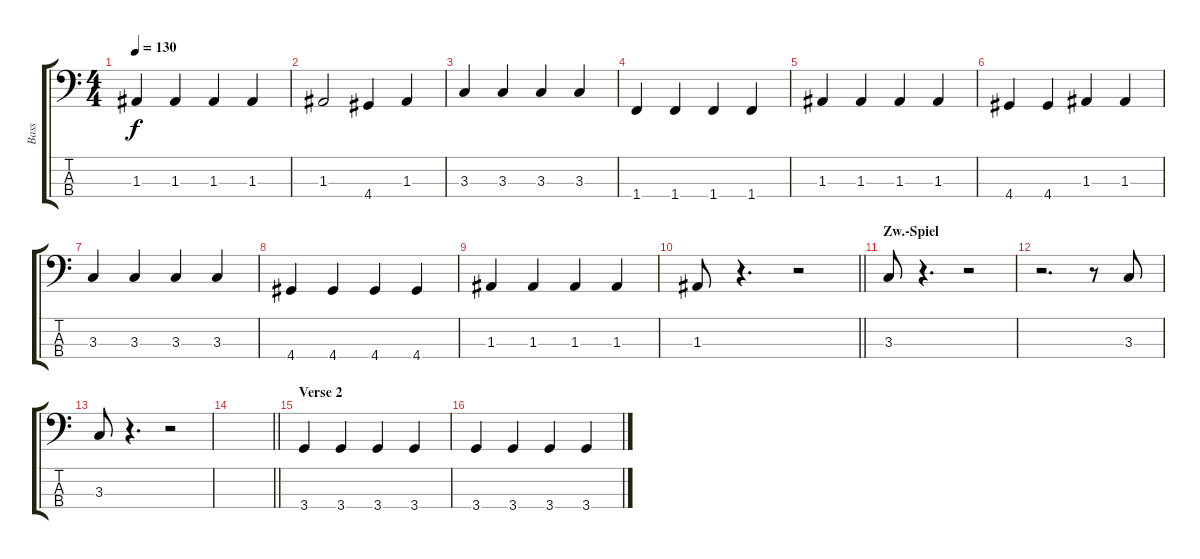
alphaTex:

\track ("Bass" "Bass") {instrument electricbassfinger}
\staff {score tabs}
\tuning (G2 D2 A1 E1) {hide}
\ts (4 4)
\tempo 130
\clef f4
\ks c
1.3.4{dy f} 1.3.4 1.3.4 1.3.4 |
1.3.2 4.4.4 1.3.4 |
3.3.4 3.3.4 3.3.4 3.3.4 |
1.4.4 1.4.4 1.4.4 1.4.4 |
1.3.4 1.3.4 1.3.4 1.3.4 |
4.4.4 4.4.4 1.3.4 1.3.4 |
3.3.4 3.3.4 3.3.4 3.3.4 |
4.4.4 4.4.4 4.4.4 4.4.4 |
1.3.4 1.3.4 1.3.4 1.3.4 |
\barLineRight lightlight
1.3.8 r.4{d} r.2 |
\section ("" "Zw.-Spiel")
3.3.8 r.4{d} r.2 |
r.2{d} r.8 3.3.8 |
3.3.8 r.4{d} r.2 |
\barLineRight lightlight
|
\section ("" "Verse 2")
3.4.4 3.4.4 3.4.4 3.4.4 |
3.4.4 3.4.4 3.4.4 3.4.4
